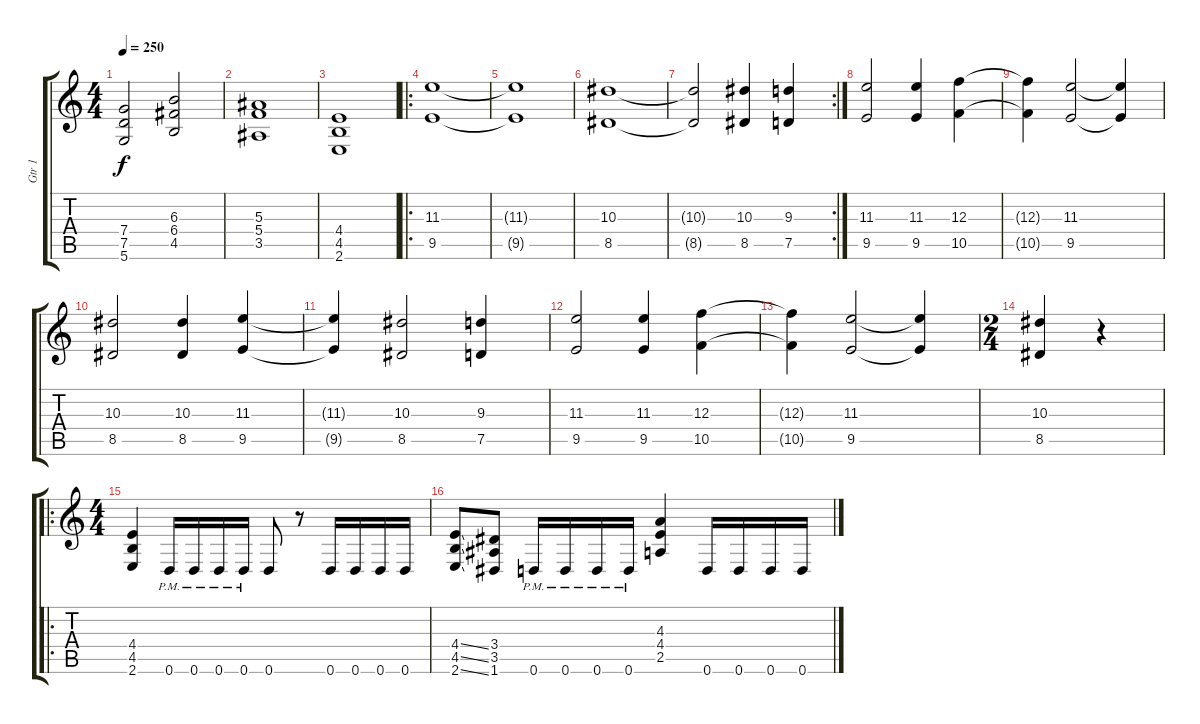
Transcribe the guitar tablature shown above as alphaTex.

\track ("Gtr 1" "Gtr 1") {instrument distortionguitar}
\staff {score tabs}
\tuning (D4 A3 F3 C3 G2 D2) {hide}
\ts (4 4)
\tempo 250
\clef g2
\ks c
(7.4{t} 7.5{t} 5.6{t}).2{dy f} (6.3 6.4 4.5).2 |
(5.3 5.4 3.5).1 |
(4.4 4.5 2.6).1 |
\ro
(11.3 9.5).1 |
(11.3{t} 9.5{t}).1 |
(10.3 8.5).1 |
\rc 2
(10.3{t} 8.5{t}).2 (10.3 8.5).4 (9.3 7.5).4 |
(11.3 9.5).2 (11.3 9.5).4 (12.3 10.5).4 |
(12.3{t} 10.5{t}).4 (11.3 9.5).2 (11.3{t} 9.5{t}).4 |
(10.3 8.5).2 (10.3 8.5).4 (11.3 9.5).4 |
(11.3{t} 9.5{t}).4 (10.3 8.5).2 (9.3 7.5).4 |
(11.3 9.5).2 (11.3 9.5).4 (12.3 10.5).4 |
(12.3{t} 10.5{t}).4 (11.3 9.5).2 (11.3{t} 9.5{t}).4 |
\ts (2 4)
(10.3 8.5).4 r.4 |
\ro
\ts (4 4)
(4.4 4.5 2.6).4 0.6{pm}.16 0.6{pm}.16 0.6{pm}.16 0.6{pm}.16 0.6.8 r.8 0.6.16 0.6.16 0.6.16 0.6.16 |
(4.4{ss} 4.5{ss} 2.6{ss}).8 (3.4 3.5 1.6).8 0.6{pm}.16 0.6{pm}.16 0.6{pm}.16 0.6{pm}.16 (4.3 4.4 2.5).4 0.6.16 0.6.16 0.6.16 0.6.16
